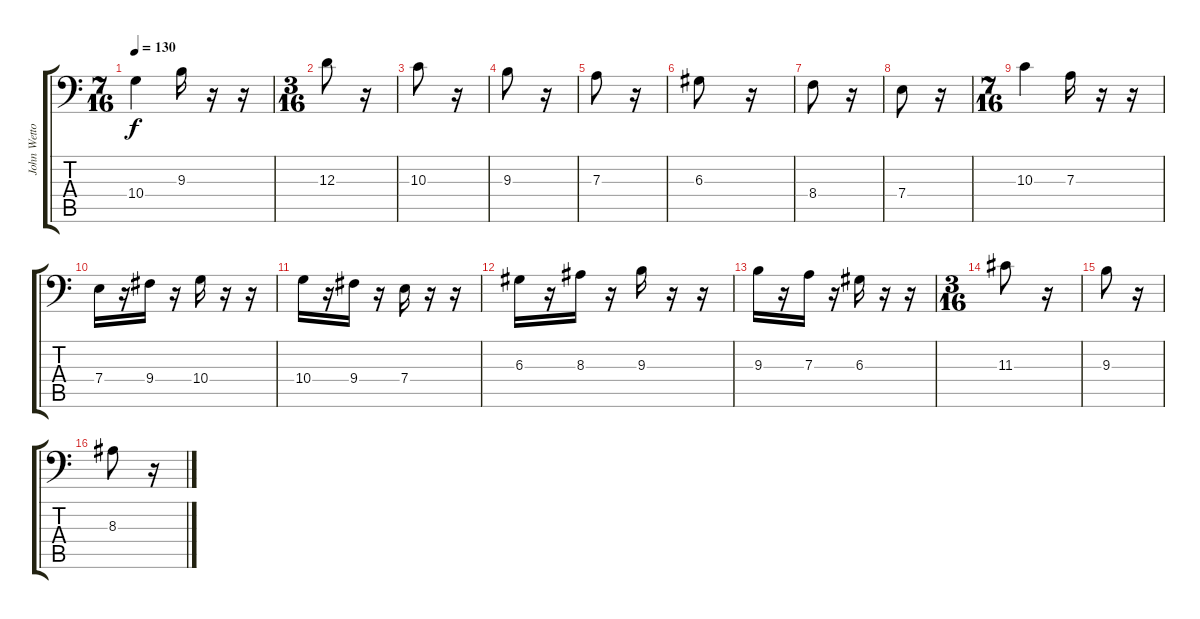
\track ("John Wetton" "John Wetto") {instrument electricbassfinger}
\staff {score tabs}
\tuning (C3 G2 D2 A1 E1 B0) {hide}
\ts (7 16)
\tempo 130
\clef f4
\ks c
10.4.4{dy f} 9.3.16 r.16 r.16 |
\ts (3 16)
12.3.8 r.16 |
10.3.8 r.16 |
9.3.8 r.16 |
7.3.8 r.16 |
6.3.8 r.16 |
8.4.8 r.16 |
7.4.8 r.16 |
\ts (7 16)
10.3.4 7.3.16 r.16 r.16 |
7.4.16 r.16 9.4.16 r.16 10.4.16 r.16 r.16 |
10.4.16 r.16 9.4.16 r.16 7.4.16 r.16 r.16 |
6.3.16 r.16 8.3.16 r.16 9.3.16 r.16 r.16 |
9.3.16 r.16 7.3.16 r.16 6.3.16 r.16 r.16 |
\ts (3 16)
11.3.8 r.16 |
9.3.8 r.16 |
8.3.8 r.16
